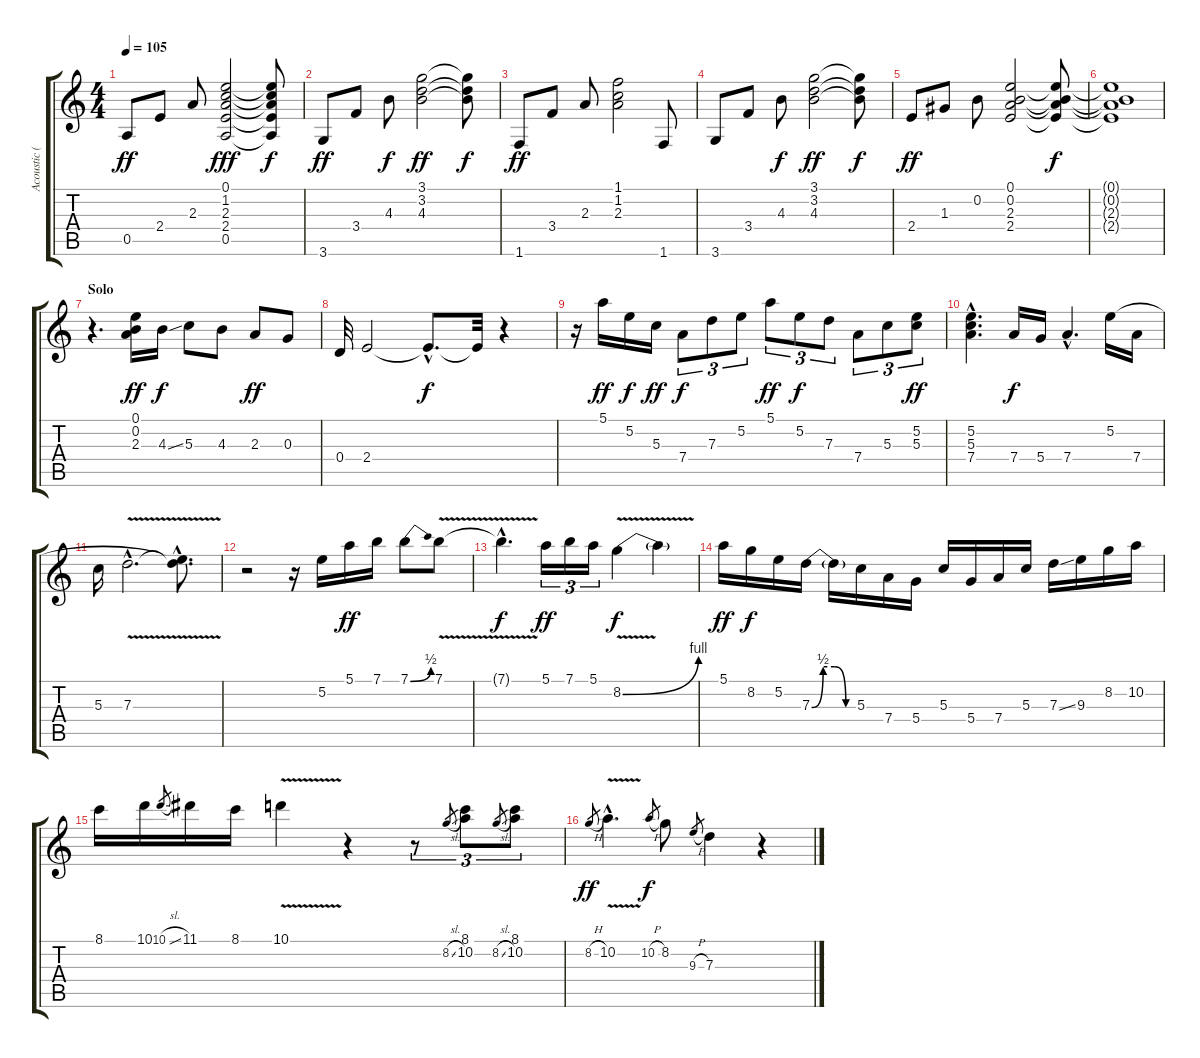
\track ("Acoustic (Lead)" "Acoustic (") {instrument acousticguitarsteel}
\staff {score tabs}
\tuning (E4 B3 G3 D3 A2 E2) {hide}
\ts (4 4)
\tempo 105
\clef g2
\ks c
0.5.8{dy ff} 2.4.8 2.3.8 (0.1 1.2 2.3 2.4 0.5).2{dy fff} (0.1{t} 1.2{t} 2.3{t} 2.4{t} 0.5{t}).8{dy f} |
3.6.8{dy ff} 3.4.8 4.3.8{dy f} (3.1 3.2 4.3).2{dy ff} (3.1{t} 3.2{t} 4.3{t}).8{dy f} |
1.6.8{dy ff} 3.4.8 2.3.8 (1.1 1.2 2.3).2 1.6.8 |
3.6.8 3.4.8 4.3.8{dy f} (3.1 3.2 4.3).2{dy ff} (3.1{t} 3.2{t} 4.3{t}).8{dy f} |
2.4.8{dy ff} 1.3.8 0.2.8 (0.1 0.2 2.3 2.4).2 (0.1{t} 0.2{t} 2.3{t} 2.4{t}).8{dy f} |
(0.1{t} 0.2{t} 2.3{t} 2.4{t}).1 |
\section ("" "Solo")
r.4{d} (0.1 0.2 2.3).16{dy ff} 4.3{ss}.16{dy f} 5.3.8 4.3.8 2.3.8{dy ff} 0.3.8 |
0.4.32 2.4.2 2.4{hac t}.8{d dy f} 2.4{t}.32 r.4 |
r.16 5.1.16{dy ff} 5.2.16{dy f} 5.3.16{dy ff} 7.4.8{tu (3 2) dy f} 7.3.8{tu (3 2)} 5.2.8{tu (3 2)} 5.1.8{tu (3 2) dy ff} 5.2.8{tu (3 2) dy f} 7.3.8{tu (3 2)} 7.4.8{tu (3 2)} 5.3.8{tu (3 2)} (5.2 5.3).8{tu (3 2) dy ff} |
(5.2{hac} 5.3{hac} 7.4{hac}).4{d} 7.4.16{dy f} 5.4.16 7.4{hac}.4{d} 5.2.16 7.4.16 |
5.3.16 7.3{v hac}.2{d} (5.2{hac t} 7.3{hac t}).8{d} |
r.2 r.16 5.2.16 5.1.16{dy ff} 7.1.16 7.1{be (bend 0 0 60 2)}.8 7.1{v}.8 |
7.1{hac t}.4{d dy f} 5.1.16{tu (3 2) dy ff} 7.1.16{tu (3 2)} 5.1.16{tu (3 2)} 8.2{be (bend 0 0 60 4) v}.4{dy f} 8.2{t}.4 |
5.1.16{dy ff} 8.2.16{dy f} 5.2.16 7.3{be (custom 0 0 15 2 30 2 45 0 60 0)}.16 7.3{t}.16 5.3.16 7.4.16 5.4.16 5.3.16 5.4.16 7.4.16 5.3.16 7.3{ss}.16 9.3.16 8.2.16 10.2.16 |
8.1.16 10.1.16 10.1{sl}.8{gr} 11.1.16 8.1.16 10.1{v}.4 r.4 r.8{tu (3 2)} 8.2{sl}.8{gr} (8.1 10.2).8{tu (3 2)} 8.2{sl}.8{gr} (8.1 10.2).8{tu (3 2)} |
8.2{h}.8{gr dy ff} 10.2{v hac}.4{d} 10.2{h}.8{gr dy f} 8.2.8 9.3{h}.8{gr} 7.3.4 r.4
